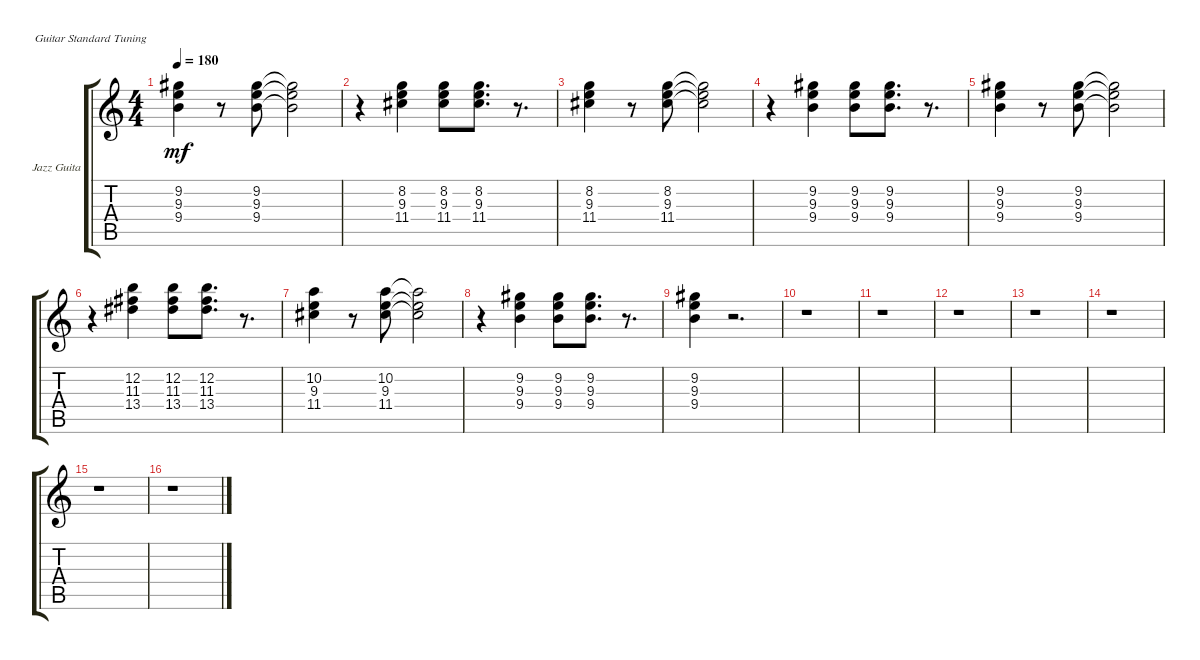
\defaultSystemsLayout 4
\bracketExtendMode groupsimilarinstruments
\firstSystemTrackNameOrientation horizontal
\otherSystemsTrackNameOrientation horizontal
\track ("Jazz Guitar" "Jazz Guita") {instrument acousticguitarsteel}
\staff {score tabs}
\tuning (E4 B3 G3 D3 A2 E2)
\ts (4 4)
\tempo 180
\clef g2
\ks c
(9.2 9.3 9.4).4{dy mf} r.8 (9.4 9.3 9.2).8 (9.2{t} 9.3{t} 9.4{t}).2 |
r.4 (8.2 9.3 11.4).4 (11.4 9.3 8.2).8 (8.2 9.3 11.4).8{d} r.8{d} |
(8.2 9.3 11.4).4 r.8 (8.2 9.3 11.4).8 (11.4{t} 9.3{t} 8.2{t}).2 |
r.4 (9.4 9.3 9.2).4 (9.2 9.3 9.4).8 (9.4 9.3 9.2).8{d} r.8{d} |
(9.2 9.3 9.4).4 r.8 (9.4 9.3 9.2).8 (9.2{t} 9.3{t} 9.4{t}).2 |
r.4 (12.2 11.3 13.4).4 (13.4 11.3 12.2).8 (12.2 11.3 13.4).8{d} r.8{d} |
(11.4 9.3 10.2).4 r.8 (10.2 9.3 11.4).8 (11.4{t} 9.3{t} 10.2{t}).2 |
r.4 (9.4 9.3 9.2).4 (9.2 9.3 9.4).8 (9.4 9.3 9.2).8{d} r.8{d} |
(9.2 9.3 9.4).4 r.2{d} |
r.1 |
r.1 |
r.1 |
r.1 |
r.1 |
r.1 |
r.1
